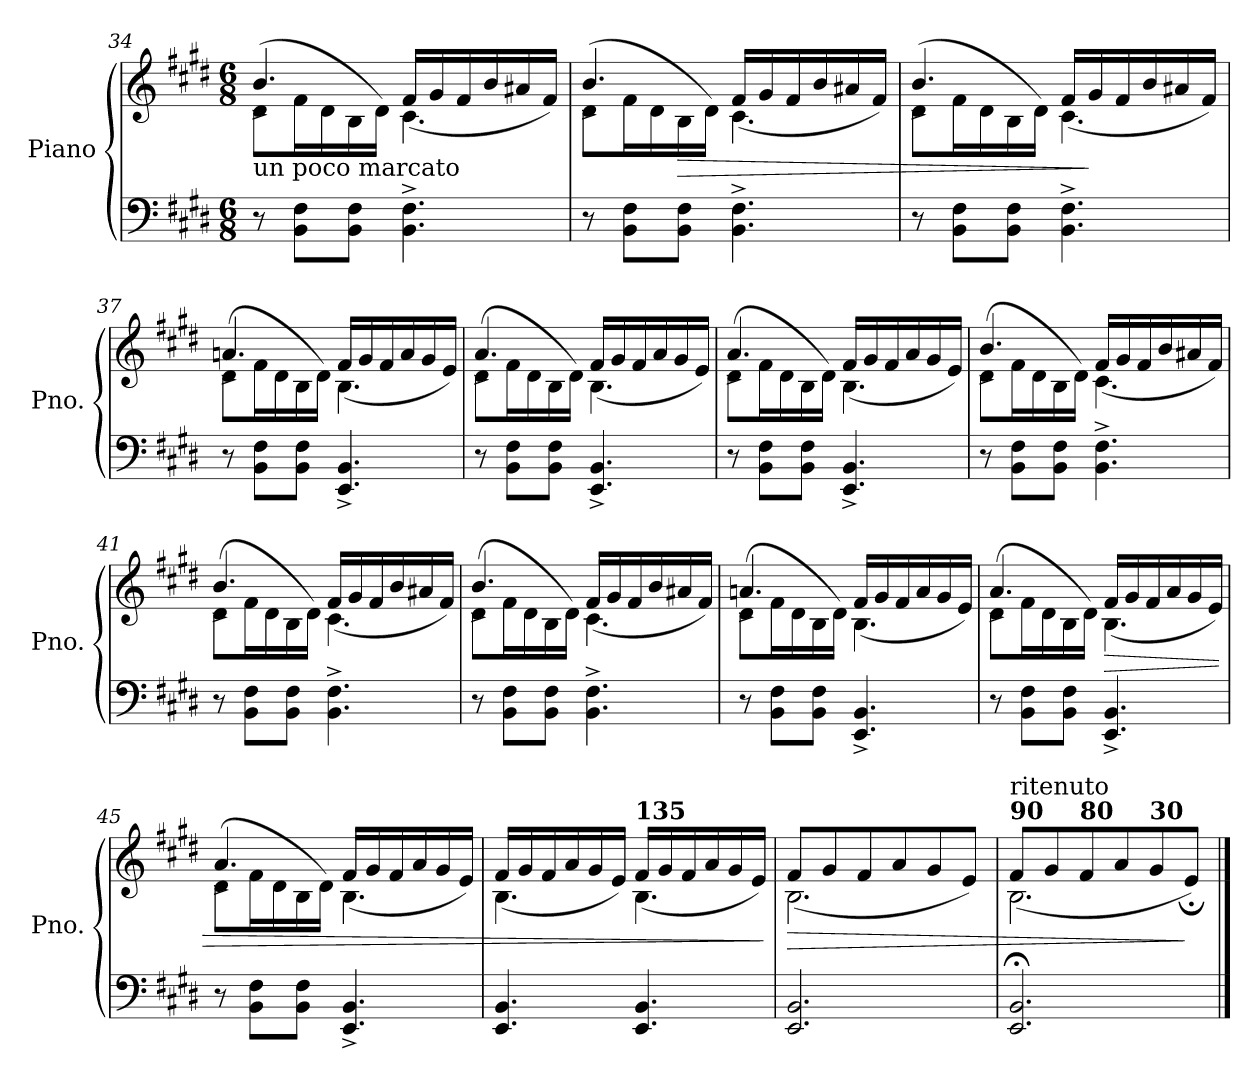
**kern	**kern	**dynam
*part1	*part1	*part1
*staff2	*staff1	*staff1/2
*I"Piano	*	*
*I'Pno.	*	*
*clefF4	*clefG2	*
*k[f#c#g#d#]	*k[f#c#g#d#]	*
*M6/8	*M6/8	*
=34	=34	=34
*	*^	*
!	!LO:TX:b:t=un poco marcato	!	!
!	!	!	!LO:DY:b
8r	(8d#\L	4.b^/	other-dynamics
8BB\ 8F#\L	16f#\L	.	.
.	16d#\	.	.
8BB\ 8F#\J	16B\	.	.
.	16d#\JJ)	.	.
4.BB\^ 4.F#\^	4.c#\	(16f#/LL	.
.	.	16g#/	.
.	.	16f#/	.
.	.	16b/	.
.	.	16a#X/	.
.	.	16f#/JJ)	.
=35	=35	=35	=35
8r	(8d#\L	4.b^/	.
8BB\ 8F#\L	16f#\L	.	.
.	16d#\	.	.
!	!	!	!LO:HP:b
8BB\ 8F#\J	16B\	.	>
.	16d#\JJ)	.	.
4.BB\^ 4.F#\^	4.c#\	(16f#/LL	.
.	.	16g#/	.
.	.	16f#/	.
.	.	16b/	.
.	.	16a#X/	.
.	.	16f#/JJ)	.
!!LO:LB:g=z	!!
=36	=36	=36	=36
8r	(8d#\L	4.b^/	.
8BB\ 8F#\L	16f#\L	.	.
.	16d#\	.	.
8BB\ 8F#\J	16B\	.	.
.	16d#\JJ)	.	.
4.BB\^ 4.F#\^	4.c#\	(16f#/LL	.
.	.	16g#/	]
.	.	16f#/	.
.	.	16b/	.
.	.	16a#X/	.
.	.	16f#/JJ)	.
=37	=37	=37	=37
!	!	!	!LO:DY:b
8r	(8d#\L	4.an^/	other-dynamics
8BB\ 8F#\L	16f#\L	.	.
.	16d#\	.	.
8BB\ 8F#\J	16B\	.	.
.	16d#\JJ)	.	.
4.EE/^ 4.BB/^	4.B\	(16f#/LL	.
.	.	16g#/	.
.	.	16f#/	.
.	.	16a/	.
.	.	16g#/	.
.	.	16e/JJ)	.
=38	=38	=38	=38
8r	(8d#\L	4.a^/	.
8BB\ 8F#\L	16f#\L	.	.
.	16d#\	.	.
8BB\ 8F#\J	16B\	.	.
.	16d#\JJ)	.	.
4.EE/^ 4.BB/^	4.B\	(16f#/LL	.
.	.	16g#/	.
.	.	16f#/	.
.	.	16a/	.
.	.	16g#/	.
.	.	16e/JJ)	.
=39	=39	=39	=39
8r	(8d#\L	4.a^/	.
8BB\ 8F#\L	16f#\L	.	.
.	16d#\	.	.
8BB\ 8F#\J	16B\	.	.
.	16d#\JJ)	.	.
4.EE/^ 4.BB/^	4.B\	(16f#/LL	.
.	.	16g#/	.
.	.	16f#/	.
.	.	16a/	.
.	.	16g#/	.
.	.	16e/JJ)	.
!!LO:LB:g=z	!!
=40	=40	=40	=40
!	!	!	!LO:DY:b
8r	(8d#\L	4.b^/	other-dynamics
8BB\ 8F#\L	16f#\L	.	.
.	16d#\	.	.
8BB\ 8F#\J	16B\	.	.
.	16d#\JJ)	.	.
4.BB\^ 4.F#\^	4.c#\	(16f#/LL	.
.	.	16g#/	.
.	.	16f#/	.
.	.	16b/	.
.	.	16a#X/	.
.	.	16f#/JJ)	.
=41	=41	=41	=41
8r	(8d#\L	4.b^/	.
8BB\ 8F#\L	16f#\L	.	.
.	16d#\	.	.
8BB\ 8F#\J	16B\	.	.
.	16d#\JJ)	.	.
4.BB\^ 4.F#\^	4.c#\	(16f#/LL	.
.	.	16g#/	.
.	.	16f#/	.
.	.	16b/	.
.	.	16a#X/	.
.	.	16f#/JJ)	.
=42	=42	=42	=42
8r	(8d#\L	4.b^/	.
8BB\ 8F#\L	16f#\L	.	.
.	16d#\	.	.
8BB\ 8F#\J	16B\	.	.
.	16d#\JJ)	.	.
4.BB\^ 4.F#\^	4.c#\	(16f#/LL	.
.	.	16g#/	.
.	.	16f#/	.
.	.	16b/	.
.	.	16a#X/	.
.	.	16f#/JJ)	.
=43	=43	=43	=43
!	!	!	!LO:DY:b
8r	(8d#\L	4.an^/	other-dynamics
8BB\ 8F#\L	16f#\L	.	.
.	16d#\	.	.
8BB\ 8F#\J	16B\	.	.
.	16d#\JJ)	.	.
4.EE/^ 4.BB/^	4.B\	(16f#/LL	.
.	.	16g#/	.
.	.	16f#/	.
.	.	16a/	.
.	.	16g#/	.
.	.	16e/JJ)	.
!!LO:LB:g=z	!!
=44	=44	=44	=44
!	!	!	!LO:DY:b
8r	(8d#\L	4.a^/	other-dynamics
8BB\ 8F#\L	16f#\L	.	.
.	16d#\	.	.
8BB\ 8F#\J	16B\	.	.
.	16d#\JJ)	.	.
!	!	!	!LO:HP:b
4.EE/^ 4.BB/^	4.B\	(16f#/LL	>
.	.	16g#/	.
.	.	16f#/	.
.	.	16a/	.
.	.	16g#/	.
.	.	16e/JJ)	.
=45	=45	=45	=45
8r	(8d#\L	4.a^/	.
8BB\ 8F#\L	16f#\L	.	.
.	16d#\	.	.
8BB\ 8F#\J	16B\	.	.
.	16d#\JJ)	.	.
4.EE/^ 4.BB/^	4.B\	(16f#/LL	.
.	.	16g#/	.
.	.	16f#/	.
.	.	16a/	.
.	.	16g#/	.
.	.	16e/JJ)	.
=46	=46	=46	=46
4.EE/ 4.BB/	4.B\	(16f#/LL	.
.	.	16g#/	.
.	.	16f#/	.
.	.	16a/	.
.	.	16g#/	.
.	.	16e/JJ)	.
!	!LO:TX:a:B:t=135	!	!
4.EE/ 4.BB/	4.B\	(16f#/LL	.
.	.	16g#/	.
.	.	16f#/	.
.	.	16a/	.
.	.	16g#/	.
.	.	16e/JJ)	.
*	*v	*v	*
.	.	]
=47	=47	=47
!	!LO:TX:a:B:t=120	!
!	!	!LO:HP:b
*	*^	*
!	!	!	!LO:DY:n=1:b
2.EE/ 2.BB/	2.B\	(8f#/L	> other-dynamics
.	.	8g#/	.
.	.	8f#/	.
.	.	8a/	.
.	.	8g#/	.
.	.	8e/J)	.
=48	=48	=48	=48
!	!LO:TX:a:B:t=90	!	!
!	!LO:TX:a:t=ritenuto	!	!
2.EE/;< 2.BB/;<	2.B\	(8f#/L	.
.	.	8g#/	.
!	!	!LO:TX:a:B:t=80	!
.	.	8f#/	.
.	.	8a/	.
!	!	!LO:TX:a:B:t=30	!
.	.	8g#/	.
!	!	!	!LO:DY:n=1:b
.	.	8e;</J)	] other-dynamics
*	*v	*v	*
==	==	==
*-	*-	*-
